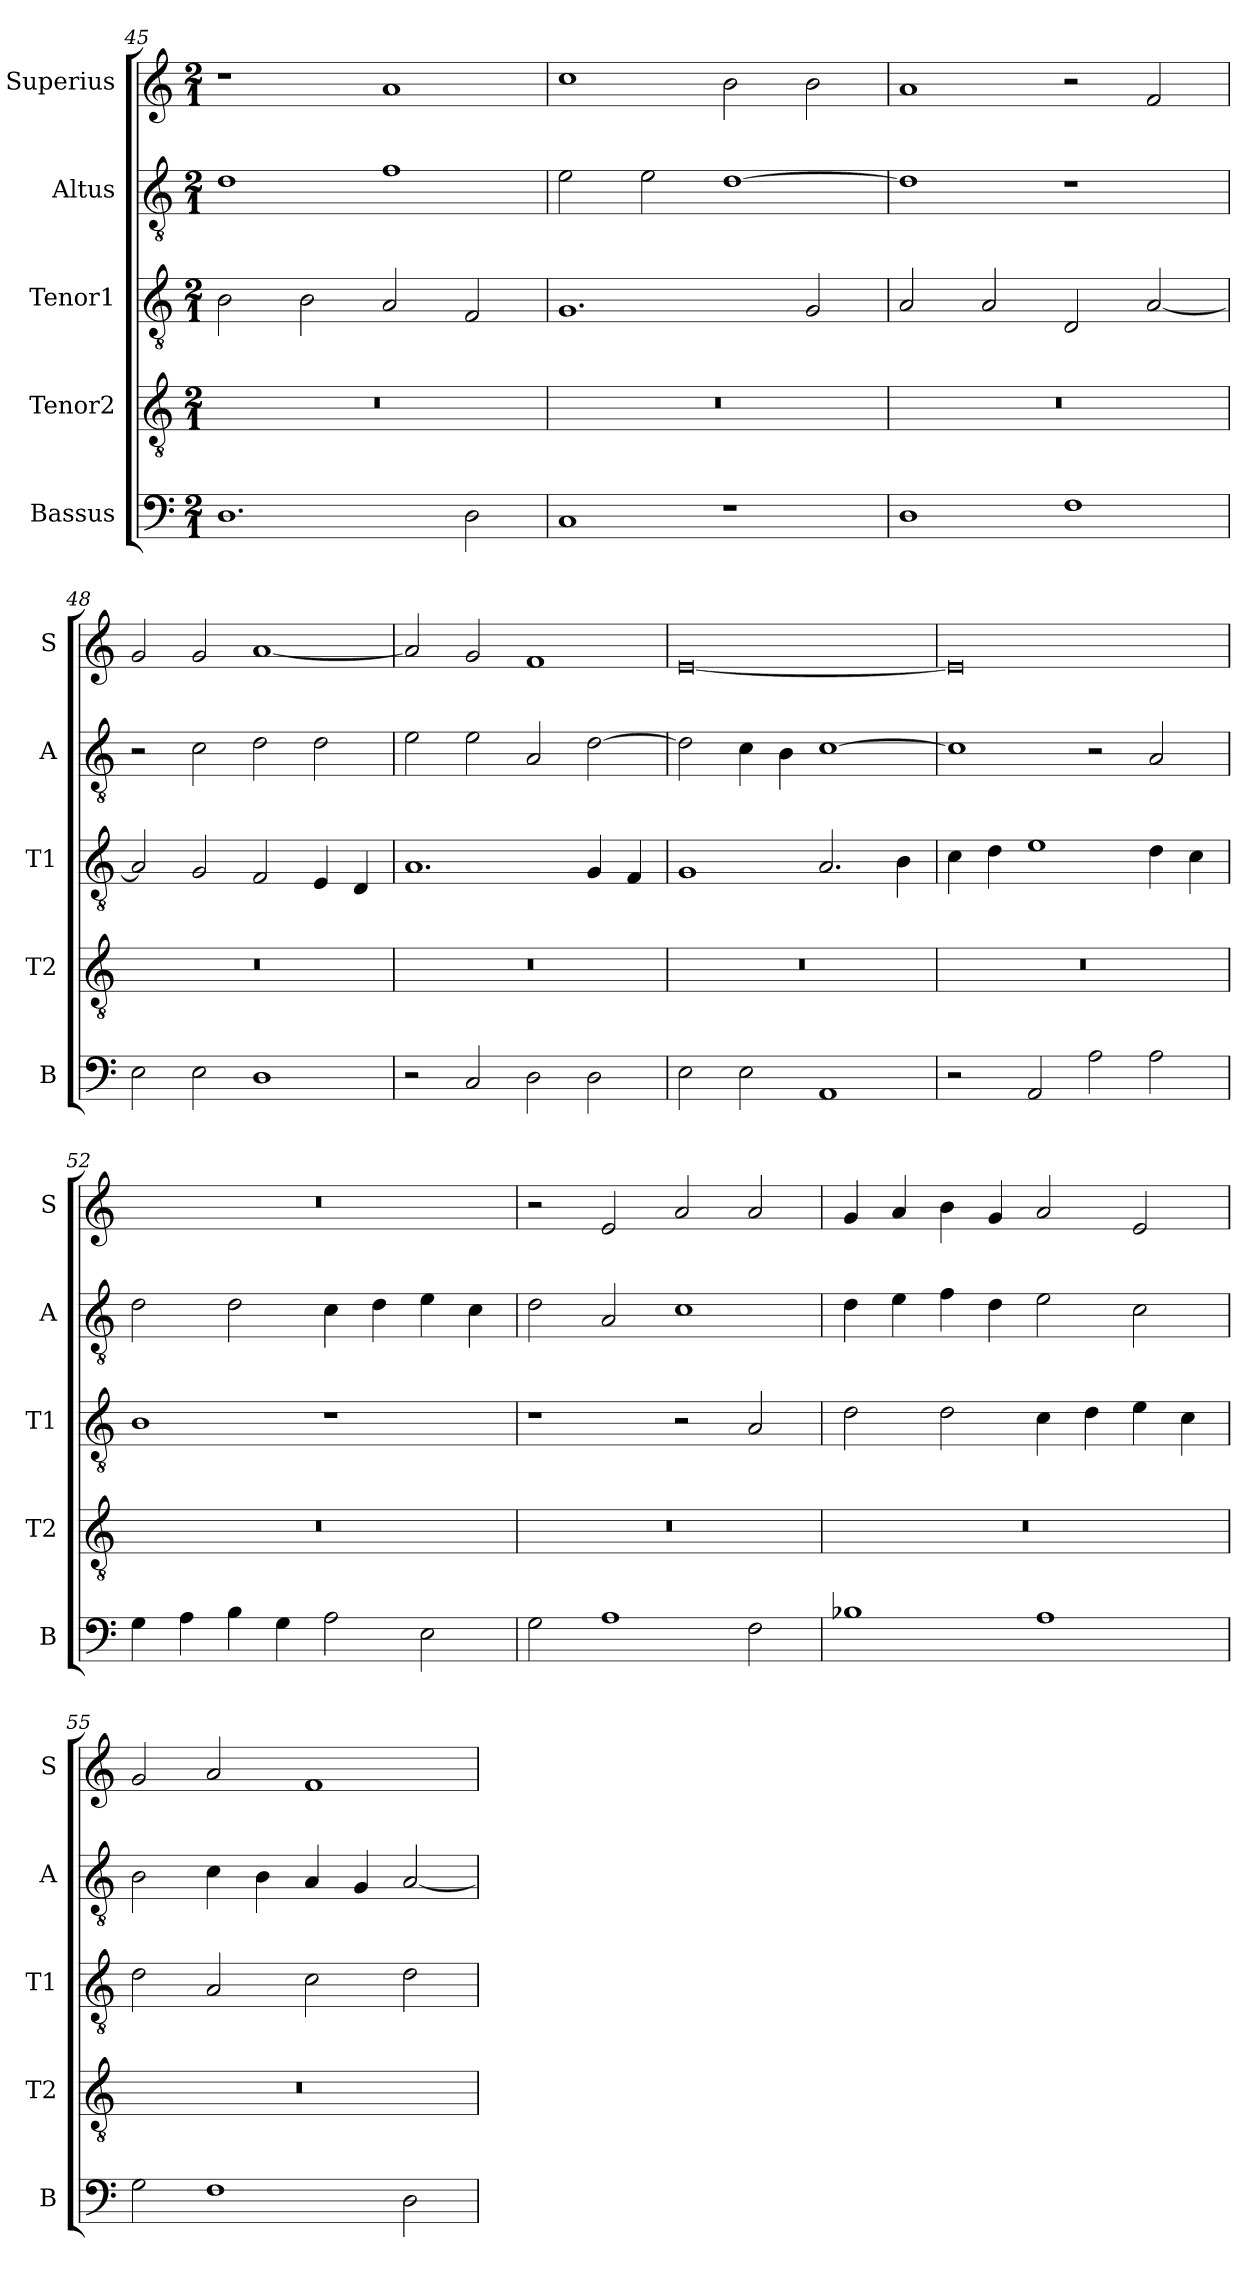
**kern	**kern	**kern	**kern	**kern
*part5	*part4	*part3	*part2	*part1
*staff5	*staff4	*staff3	*staff2	*staff1
*I"Bassus	*I"Tenor2	*I"Tenor1	*I"Altus	*I"Superius
*I'B	*I'T2	*I'T1	*I'A	*I'S
*clefF4	*clefGv2	*clefGv2	*clefGv2	*clefG2
*k[]	*k[]	*k[]	*k[]	*k[]
*M2/1	*M2/1	*M2/1	*M2/1	*M2/1
=45	=45	=45	=45	=45
1.D	0r	2B\	1d	1r
.	.	2B\	.	.
.	.	2A/	1f	1a
2D\	.	2F/	.	.
=46	=46	=46	=46	=46
1C	0r	1.G	2e\	1cc
.	.	.	2e\	.
1r	.	.	[1d	2b\
.	.	2G/	.	2b\
=47	=47	=47	=47	=47
1D	0r	2A/	1d]	1a
.	.	2A/	.	.
1F	.	2D/	1r	2r
.	.	[2A/	.	2f/
=48	=48	=48	=48	=48
2E\	0r	2A/]	2r	2g/
2E\	.	2G/	2c\	2g/
1D	.	2F/	2d\	[1a
.	.	4E/	2d\	.
.	.	4D/	.	.
=49	=49	=49	=49	=49
2r	0r	1.A	2e\	2a/]
2C/	.	.	2e\	2g/
2D\	.	.	2A/	1f
2D\	.	4G/	[2d\	.
.	.	4F/	.	.
=50	=50	=50	=50	=50
2E\	0r	1G	2d\]	[0e
2E\	.	.	4c\	.
.	.	.	4B\	.
1AA	.	2.A/	[1c	.
.	.	4B\	.	.
=51	=51	=51	=51	=51
2r	0r	4c\	1c]	0e]
.	.	4d\	.	.
2AA/	.	1e	.	.
2A\	.	.	2r	.
2A\	.	4d\	2A/	.
.	.	4c\	.	.
=52	=52	=52	=52	=52
4G\	0r	1B	2d\	0r
4A\	.	.	.	.
4B\	.	.	2d\	.
4G\	.	.	.	.
2A\	.	1r	4c\	.
.	.	.	4d\	.
2E\	.	.	4e\	.
.	.	.	4c\	.
=53	=53	=53	=53	=53
2G\	0r	1r	2d\	2r
1A	.	.	2A/	2e/
.	.	2r	1c	2a/
2F\	.	2A/	.	2a/
=54	=54	=54	=54	=54
1B-X	0r	2d\	4d\	4g/
.	.	.	4e\	4a/
.	.	2d\	4f\	4b\
.	.	.	4d\	4g/
1A	.	4c\	2e\	2a/
.	.	4d\	.	.
.	.	4e\	2c\	2e/
.	.	4c\	.	.
=55	=55	=55	=55	=55
2G\	0r	2d\	2B\	2g/
1F	.	2A/	4c\	2a/
.	.	.	4B\	.
.	.	2c\	4A/	1f
.	.	.	4G/	.
2D\	.	2d\	[2A/	.
=	=	=	=	=
*-	*-	*-	*-	*-
